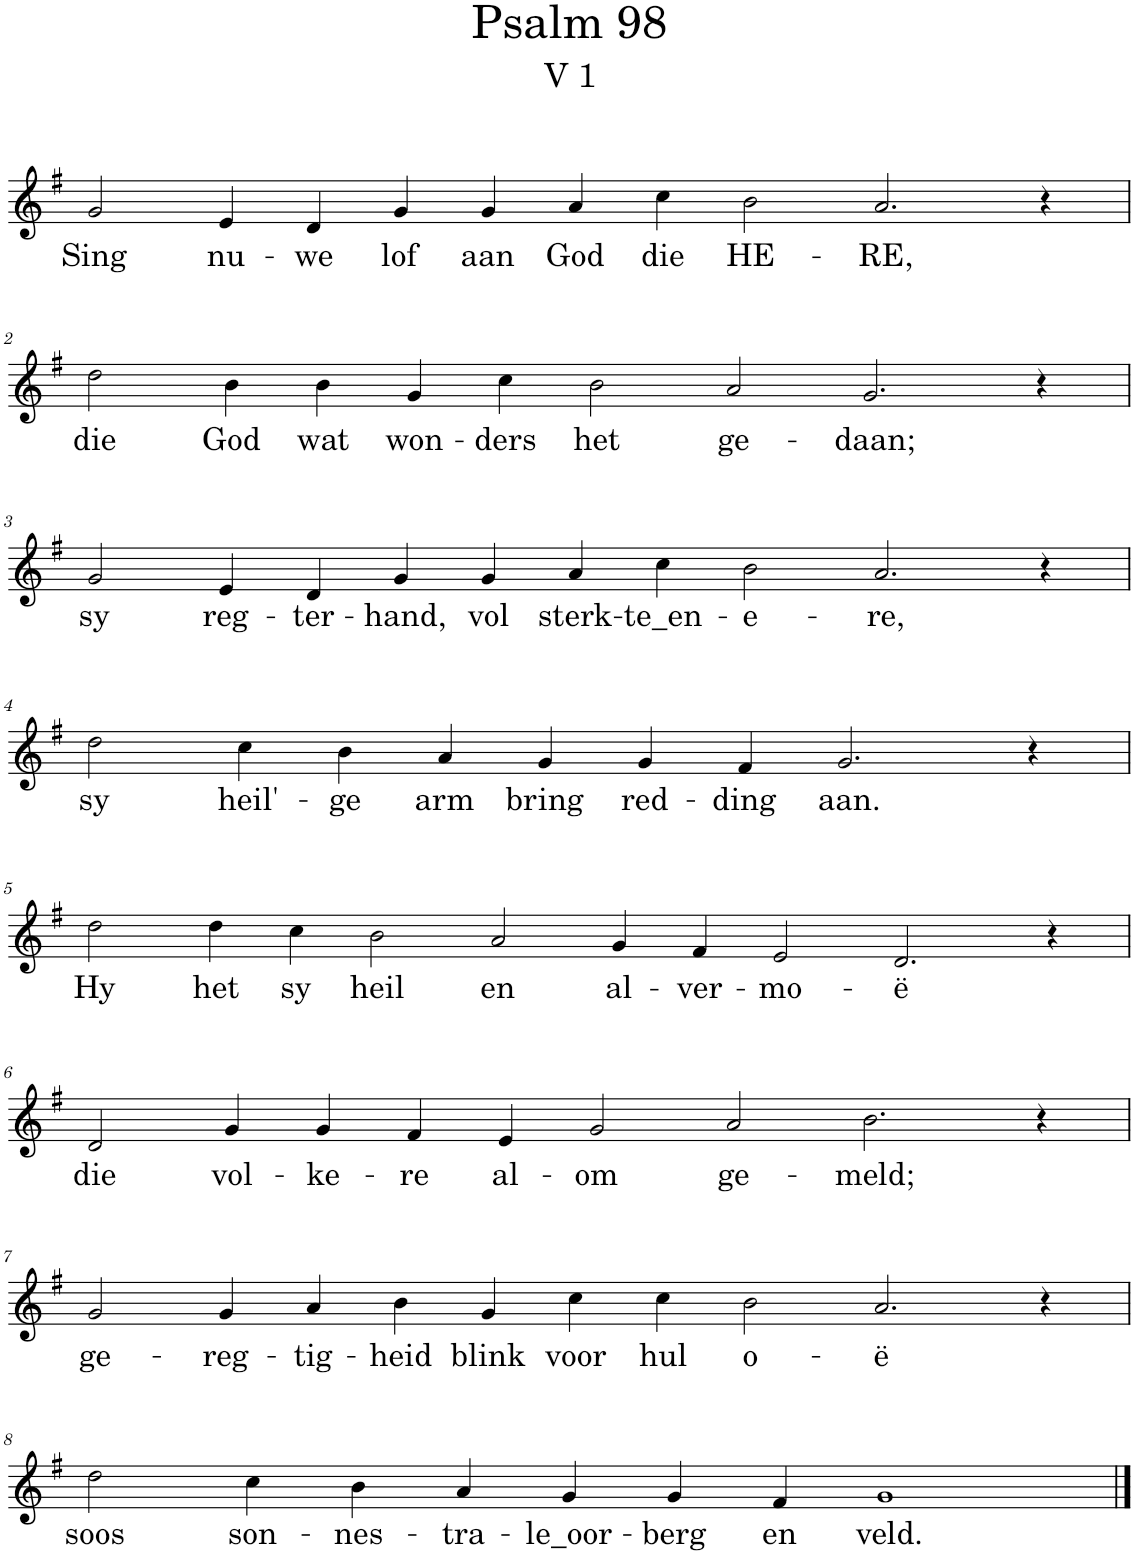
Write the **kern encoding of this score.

**kern	**text
*part1	*part1
*staff1	*staff1
*I"Pipe Organ	*
*I'Org.	*
*clefG2	*
*k[f#]	*
*M14/4	*
=1	=1
!	!LO:LY:b
2g/	Sing
!	!LO:LY:b
4e/	nu-
!	!LO:LY:b
4d/	-we
!	!LO:LY:b
4g/	lof
!	!LO:LY:b
4g/	aan
!	!LO:LY:b
4a/	God
!	!LO:LY:b
4cc\	die
!	!LO:LY:b
2b\	HE-
!	!LO:LY:b
2.a/	-RE,
4r	.
!!LO:LB:g=z
=2	=2
!	!LO:LY:b
2dd\	die
!	!LO:LY:b
4b\	God
!	!LO:LY:b
4b\	wat
!	!LO:LY:b
4g/	won-
!	!LO:LY:b
4cc\	-ders
!	!LO:LY:b
2b\	het
!	!LO:LY:b
2a/	ge-
!	!LO:LY:b
2.g/	-daan;
4r	.
!!LO:LB:g=z
=3	=3
!	!LO:LY:b
2g/	sy
!	!LO:LY:b
4e/	reg-
!	!LO:LY:b
4d/	-ter-
!	!LO:LY:b
4g/	-hand,
!	!LO:LY:b
4g/	vol
!	!LO:LY:b
4a/	sterk-
!	!LO:LY:b
4cc\	-te_en-
!	!LO:LY:b
2b\	-e-
!	!LO:LY:b
2.a/	-re,
4r	.
!!LO:LB:g=z
=4	=4
*M12/4	*
!	!LO:LY:b
2dd\	sy
!	!LO:LY:b
4cc\	heil'-
!	!LO:LY:b
4b\	-ge
!	!LO:LY:b
4a/	arm
!	!LO:LY:b
4g/	bring
!	!LO:LY:b
4g/	red-
!	!LO:LY:b
4f#/	-ding
!	!LO:LY:b
2.g/	aan.
4r	.
!!LO:LB:g=z
=5	=5
*M16/4	*
!	!LO:LY:b
2dd\	Hy
!	!LO:LY:b
4dd\	het
!	!LO:LY:b
4cc\	sy
!	!LO:LY:b
2b\	heil
!	!LO:LY:b
2a/	en
!	!LO:LY:b
4g/	al-
!	!LO:LY:b
4f#/	-ver-
!	!LO:LY:b
2e/	-mo-
!	!LO:LY:b
2.d/	-ë
4r	.
!!LO:LB:g=z
=6	=6
*M14/4	*
!	!LO:LY:b
2d/	die
!	!LO:LY:b
4g/	vol-
!	!LO:LY:b
4g/	-ke-
!	!LO:LY:b
4f#/	-re
!	!LO:LY:b
4e/	al-
!	!LO:LY:b
2g/	-om
!	!LO:LY:b
2a/	ge-
!	!LO:LY:b
2.b\	-meld;
4r	.
!!LO:LB:g=z
=7	=7
!	!LO:LY:b
2g/	ge-
!	!LO:LY:b
4g/	-reg-
!	!LO:LY:b
4a/	-tig-
!	!LO:LY:b
4b\	-heid
!	!LO:LY:b
4g/	blink
!	!LO:LY:b
4cc\	voor
!	!LO:LY:b
4cc\	hul
!	!LO:LY:b
2b\	o-
!	!LO:LY:b
2.a/	-ë
4r	.
!!LO:LB:g=z
=8	=8
*M12/4	*
!	!LO:LY:b
2dd\	soos
!	!LO:LY:b
4cc\	son-
!	!LO:LY:b
4b\	-nes-
!	!LO:LY:b
4a/	-tra-
!	!LO:LY:b
4g/	-le_oor-
!	!LO:LY:b
4g/	-berg
!	!LO:LY:b
4f#/	en
!	!LO:LY:b
1g	veld.
==	==
*-	*-
